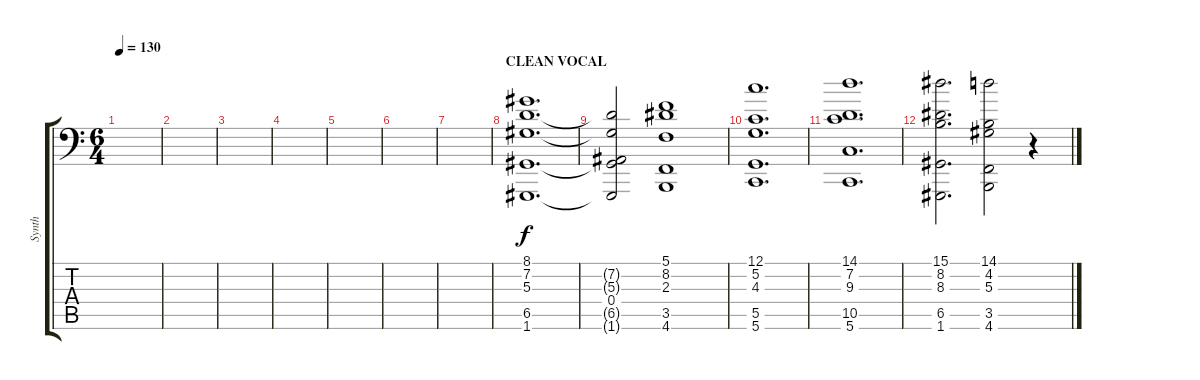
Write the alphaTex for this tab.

\track ("Synth" "Synth") {instrument pad4choir}
\staff {score tabs}
\tuning (C4 G3 Eb3 Bb2 D2 G1) {hide}
\ts (6 4)
\tempo 130
\clef f4
\ks c
|
|
|
|
|
|
|
\section ("" "CLEAN VOCAL")
(8.1 7.2 5.3 6.5 1.6).1{d volume 14 instrument stringensemble2} |
(7.2{t} 5.3{t} 0.4 6.5{t} 1.6{t}).2 (5.1 8.2 2.3 3.5 4.6).1 |
(12.1 5.2 4.3 5.5 5.6).1{d} |
(14.1 7.2 9.3 10.5 5.6).1{d} |
(15.1 8.2 8.3 6.5 1.6).2{d} (14.1 4.2 5.3 3.5 4.6).2 r.4
